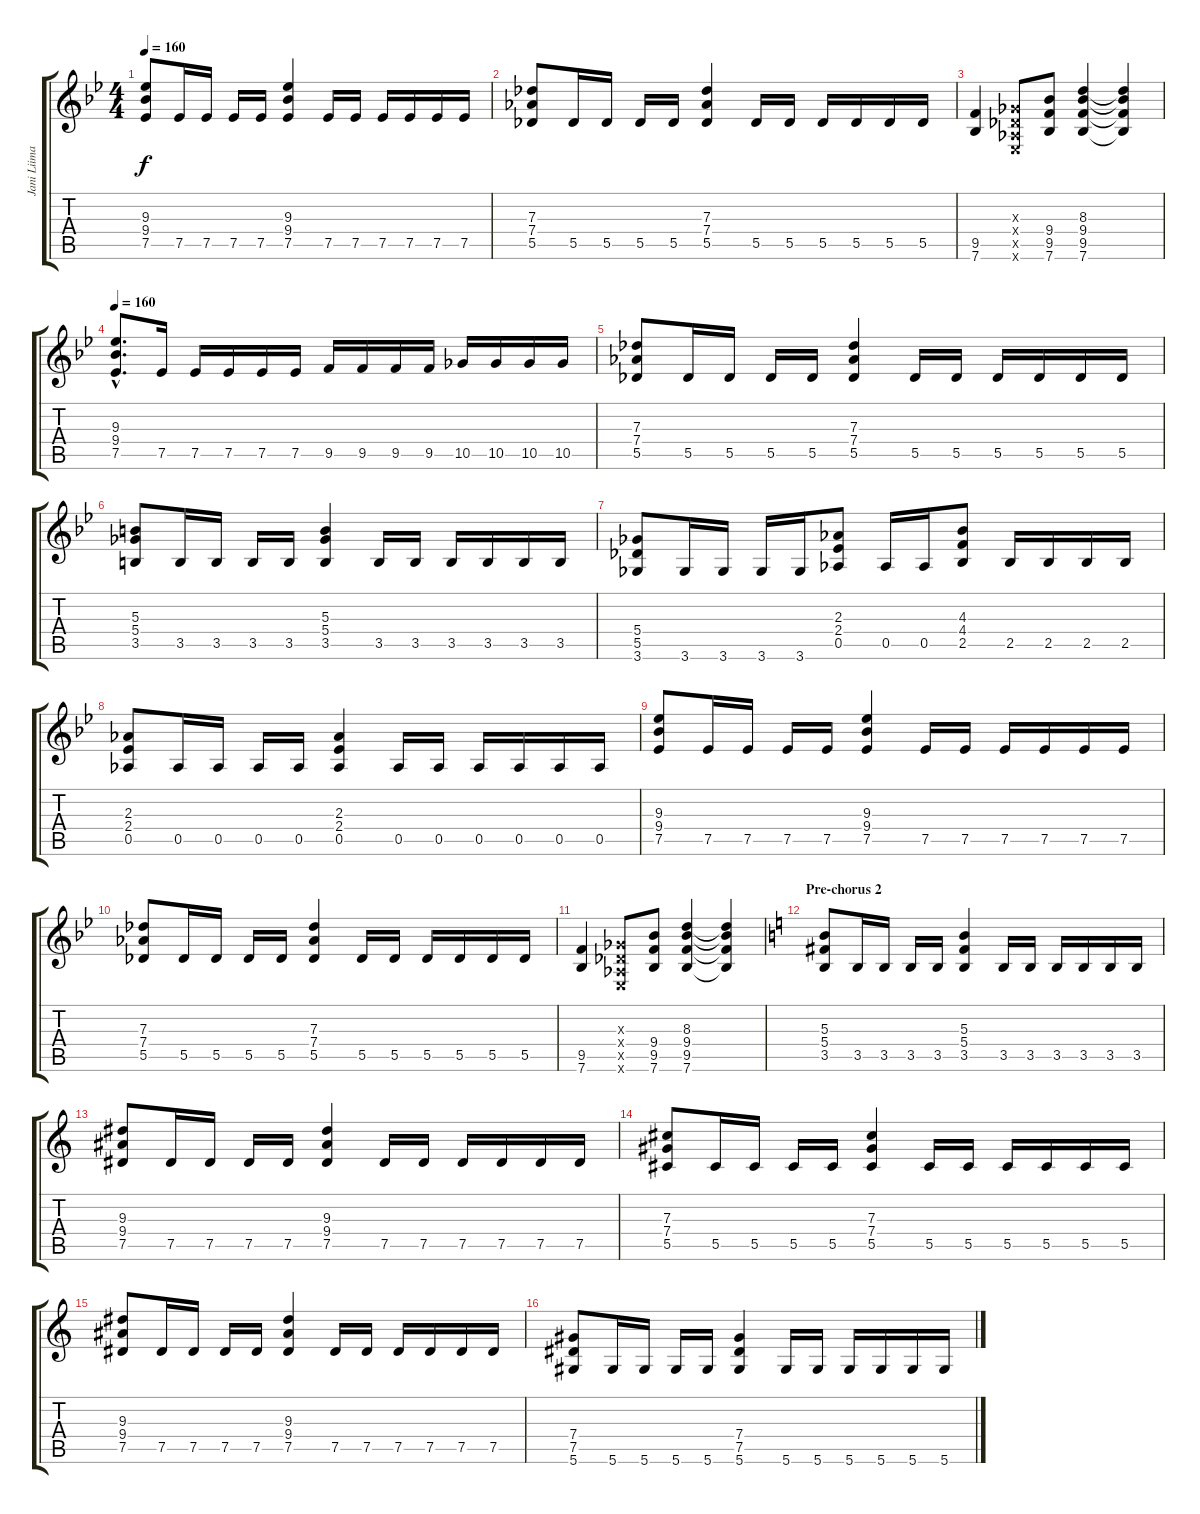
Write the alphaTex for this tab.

\track ("Jani Liimatainen" "Jani Liima") {instrument distortionguitar}
\staff {score tabs}
\tuning (Eb4 Bb3 Gb3 Db3 Ab2 Eb2) {hide}
\ts (4 4)
\tempo 160
\clef g2
\ks gminor
(9.3 9.4 7.5).8{dy f} 7.5.16 7.5.16 7.5.16 7.5.16 (9.3 9.4 7.5).4 7.5.16 7.5.16 7.5.16 7.5.16 7.5.16 7.5.16 |
(7.3 7.4 5.5).8 5.5.16 5.5.16 5.5.16 5.5.16 (7.3 7.4 5.5).4 5.5.16 5.5.16 5.5.16 5.5.16 5.5.16 5.5.16 |
(9.5 7.6).4 (0.3{x} 0.4{x} 0.5{x} 0.6{x}).8 (9.4 9.5 7.6).8 (8.3 9.4 9.5 7.6).4 (8.3{t} 9.4{t} 9.5{t} 7.6{t}).4 |
\tempo 160
(9.3{hac} 9.4{hac} 7.5{hac}).8{d} 7.5.16 7.5.16 7.5.16 7.5.16 7.5.16 9.5.16 9.5.16 9.5.16 9.5.16 10.5.16 10.5.16 10.5.16 10.5.16 |
(7.3 7.4 5.5).8 5.5.16 5.5.16 5.5.16 5.5.16 (7.3 7.4 5.5).4 5.5.16 5.5.16 5.5.16 5.5.16 5.5.16 5.5.16 |
(5.3 5.4 3.5).8 3.5.16 3.5.16 3.5.16 3.5.16 (5.3 5.4 3.5).4 3.5.16 3.5.16 3.5.16 3.5.16 3.5.16 3.5.16 |
(5.4 5.5 3.6).8 3.6.16 3.6.16 3.6.16 3.6.16 (2.3 2.4 0.5).8 0.5.16 0.5.16 (4.3 4.4 2.5).8 2.5.16 2.5.16 2.5.16 2.5.16 |
(2.3 2.4 0.5).8 0.5.16 0.5.16 0.5.16 0.5.16 (2.3 2.4 0.5).4 0.5.16 0.5.16 0.5.16 0.5.16 0.5.16 0.5.16 |
(9.3 9.4 7.5).8 7.5.16 7.5.16 7.5.16 7.5.16 (9.3 9.4 7.5).4 7.5.16 7.5.16 7.5.16 7.5.16 7.5.16 7.5.16 |
(7.3 7.4 5.5).8 5.5.16 5.5.16 5.5.16 5.5.16 (7.3 7.4 5.5).4 5.5.16 5.5.16 5.5.16 5.5.16 5.5.16 5.5.16 |
(9.5 7.6).4 (0.3{x} 0.4{x} 0.5{x} 0.6{x}).8 (9.4 9.5 7.6).8 (8.3 9.4 9.5 7.6).4 (8.3{t} 9.4{t} 9.5{t} 7.6{t}).4 |
\section ("" "Pre-chorus 2")
\ks c
(5.3 5.4 3.5).8 3.5.16 3.5.16 3.5.16 3.5.16 (5.3 5.4 3.5).4 3.5.16 3.5.16 3.5.16 3.5.16 3.5.16 3.5.16 |
(9.3 9.4 7.5).8 7.5.16 7.5.16 7.5.16 7.5.16 (9.3 9.4 7.5).4 7.5.16 7.5.16 7.5.16 7.5.16 7.5.16 7.5.16 |
(7.3 7.4 5.5).8 5.5.16 5.5.16 5.5.16 5.5.16 (7.3 7.4 5.5).4 5.5.16 5.5.16 5.5.16 5.5.16 5.5.16 5.5.16 |
(9.3 9.4 7.5).8 7.5.16 7.5.16 7.5.16 7.5.16 (9.3 9.4 7.5).4 7.5.16 7.5.16 7.5.16 7.5.16 7.5.16 7.5.16 |
(7.4 7.5 5.6).8 5.6.16 5.6.16 5.6.16 5.6.16 (7.4 7.5 5.6).4 5.6.16 5.6.16 5.6.16 5.6.16 5.6.16 5.6.16
